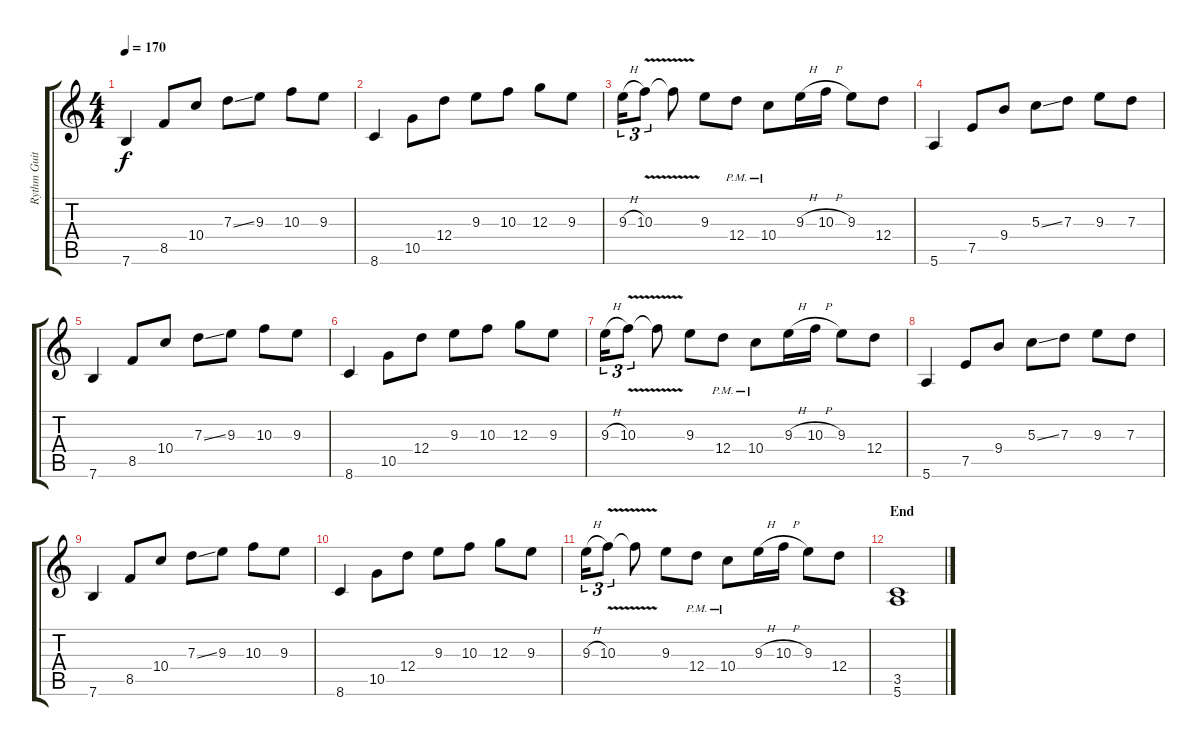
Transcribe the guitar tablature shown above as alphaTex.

\track ("Rythm Guitar" "Rythm Guit") {instrument distortionguitar}
\staff {score tabs}
\tuning (E4 B3 G3 D3 A2 E2) {hide}
\ts (4 4)
\tempo 170
\clef g2
\ks c
7.6.4{dy f} 8.5.8 10.4.8 7.3{ss}.8 9.3.8 10.3.8 9.3.8 |
8.6.4 10.5.8 12.4.8 9.3.8 10.3.8 12.3.8 9.3.8 |
9.3{h}.16{tu (3 2)} 10.3{v}.8{tu (3 2)} 10.3{t}.8 9.3.8 12.4{pm}.8 10.4{pm}.8 9.3{h}.16 10.3{h}.16 9.3.8 12.4.8 |
5.6.4 7.5.8 9.4.8 5.3{ss}.8 7.3.8 9.3.8 7.3.8 |
7.6.4 8.5.8 10.4.8 7.3{ss}.8 9.3.8 10.3.8 9.3.8 |
8.6.4 10.5.8 12.4.8 9.3.8 10.3.8 12.3.8 9.3.8 |
9.3{h}.16{tu (3 2)} 10.3{v}.8{tu (3 2)} 10.3{t}.8 9.3.8 12.4{pm}.8 10.4{pm}.8 9.3{h}.16 10.3{h}.16 9.3.8 12.4.8 |
5.6.4 7.5.8 9.4.8 5.3{ss}.8 7.3.8 9.3.8 7.3.8 |
7.6.4 8.5.8 10.4.8 7.3{ss}.8 9.3.8 10.3.8 9.3.8 |
8.6.4 10.5.8 12.4.8 9.3.8 10.3.8 12.3.8 9.3.8 |
9.3{h}.16{tu (3 2)} 10.3{v}.8{tu (3 2)} 10.3{t}.8 9.3.8 12.4{pm}.8 10.4{pm}.8 9.3{h}.16 10.3{h}.16 9.3.8 12.4.8 |
\section ("" "End")
(3.5 5.6).1
